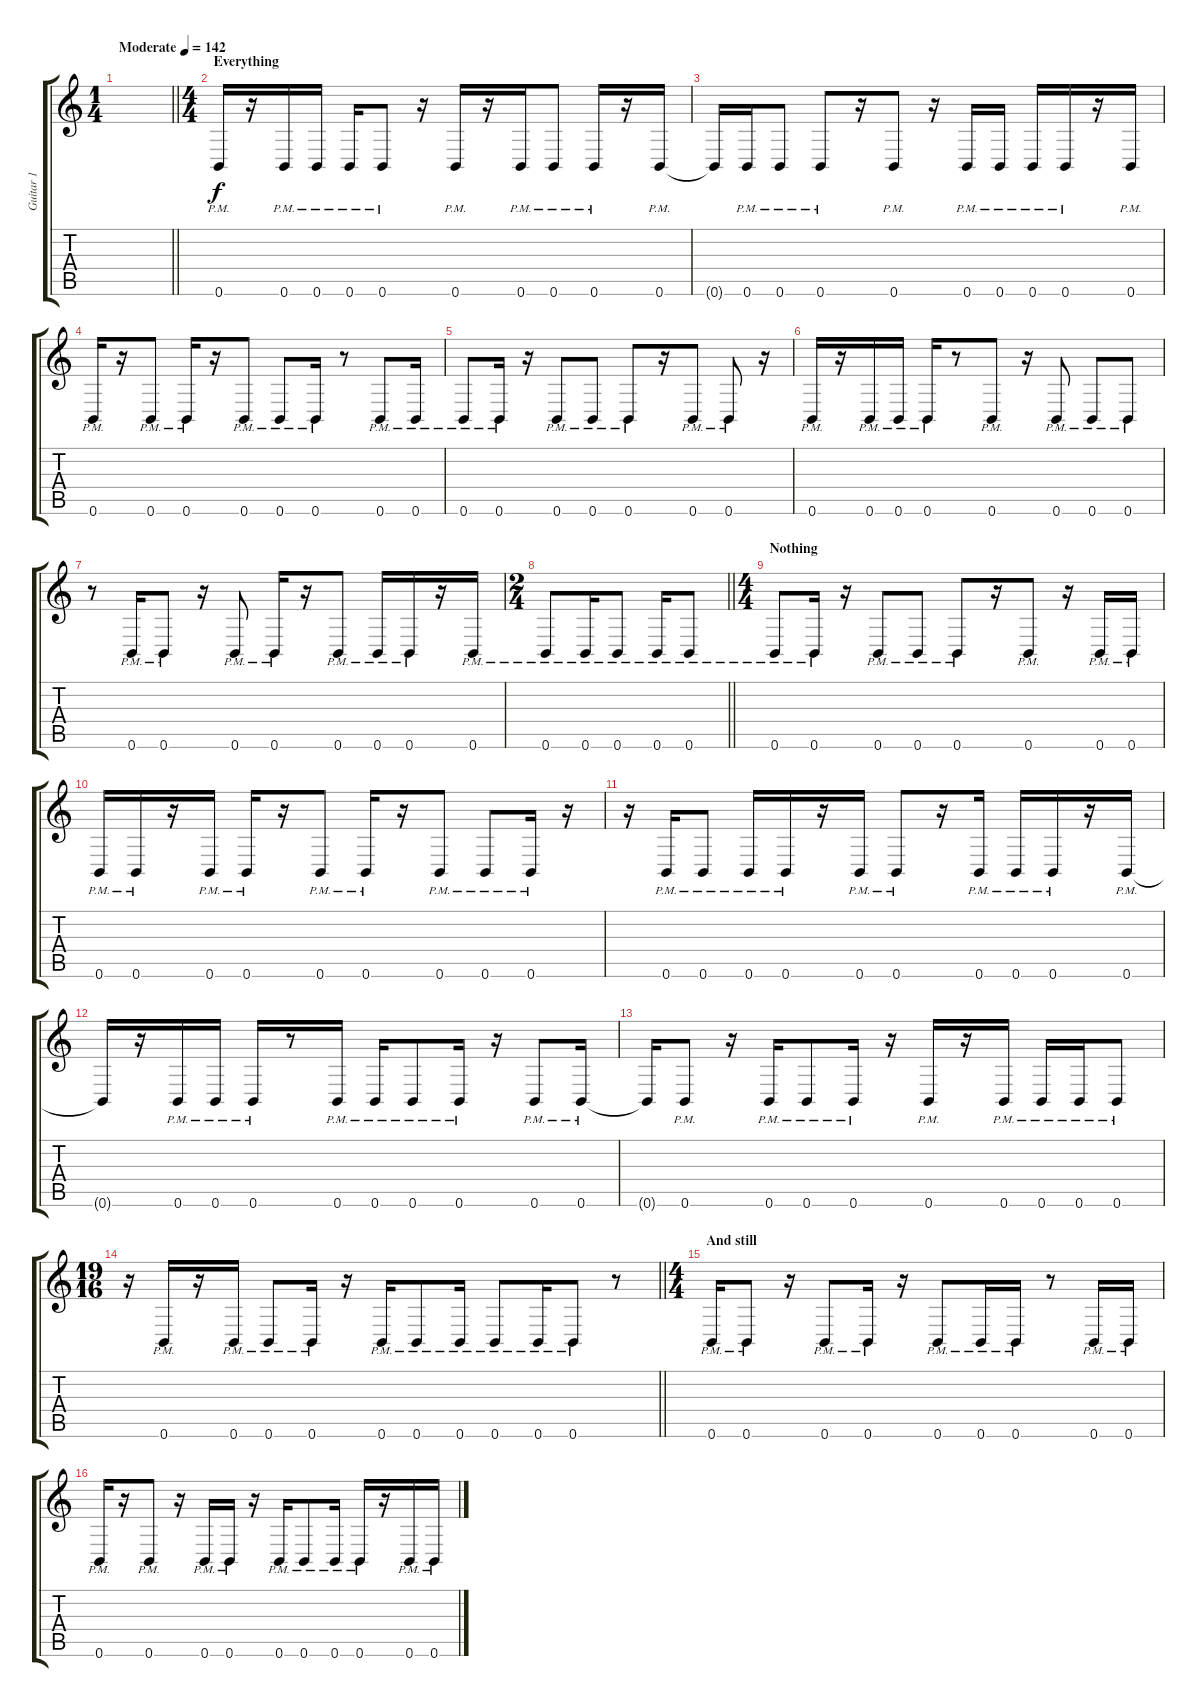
\track ("Guitar 1" "Guitar 1") {instrument distortionguitar}
\staff {score tabs}
\tuning (Db4 Ab3 E3 B2 Gb2 B1) {hide}
\ts (1 4)
\tempo (142 "Moderate")
\clef g2
\barLineRight lightlight
\ks c
|
\ts (4 4)
\section ("" "Everything")
0.6{pm}.16 r.16 0.6{pm}.16 0.6{pm}.16 0.6{pm}.16 0.6{pm}.8 r.16 0.6{pm}.16 r.16 0.6{pm}.16 0.6{pm}.8 0.6{pm}.16 r.16 0.6{pm}.16 |
0.6{t}.16 0.6{pm}.16 0.6{pm}.8 0.6{pm}.8 r.16 0.6{pm}.8 r.16 0.6{pm}.16 0.6{pm}.16 0.6{pm}.16 0.6{pm}.16 r.16 0.6{pm}.16 |
0.6{pm}.16 r.16 0.6{pm}.8 0.6{pm}.16 r.16 0.6{pm}.8 0.6{pm}.8 0.6{pm}.16 r.8 0.6{pm}.8 0.6{pm}.16 |
0.6{pm}.8 0.6{pm}.16 r.16 0.6{pm}.8 0.6{pm}.8 0.6{pm}.8 r.16 0.6{pm}.8 0.6{pm}.8 r.16 |
0.6{pm}.16 r.16 0.6{pm}.16 0.6{pm}.16 0.6{pm}.16 r.8 0.6{pm}.8 r.16 0.6{pm}.8 0.6{pm}.8 0.6{pm}.8 |
r.8 0.6{pm}.16 0.6{pm}.8 r.16 0.6{pm}.8 0.6{pm}.16 r.16 0.6{pm}.8 0.6{pm}.16 0.6{pm}.16 r.16 0.6{pm}.16 |
\ts (2 4)
\barLineRight lightlight
0.6{pm}.8 0.6{pm}.16 0.6{pm}.8 0.6{pm}.16 0.6{pm}.8 |
\ts (4 4)
\section ("" "Nothing")
0.6{pm}.8 0.6{pm}.16 r.16 0.6{pm}.8 0.6{pm}.8 0.6{pm}.8 r.16 0.6{pm}.8 r.16 0.6{pm}.16 0.6{pm}.16 |
0.6{pm}.16 0.6{pm}.16 r.16 0.6{pm}.16 0.6{pm}.16 r.16 0.6{pm}.8 0.6{pm}.16 r.16 0.6{pm}.8 0.6{pm}.8 0.6{pm}.16 r.16 |
r.16 0.6{pm}.16 0.6{pm}.8 0.6{pm}.16 0.6{pm}.16 r.16 0.6{pm}.16 0.6{pm}.8 r.16 0.6{pm}.16 0.6{pm}.16 0.6{pm}.16 r.16 0.6{pm}.16 |
0.6{t}.16 r.16 0.6{pm}.16 0.6{pm}.16 0.6{pm}.16 r.8 0.6{pm}.16 0.6{pm}.16 0.6{pm}.8 0.6{pm}.16 r.16 0.6{pm}.8 0.6{pm}.16 |
0.6{t}.16 0.6{pm}.8 r.16 0.6{pm}.16 0.6{pm}.8 0.6{pm}.16 r.16 0.6{pm}.16 r.16 0.6{pm}.16 0.6{pm}.16 0.6{pm}.16 0.6{pm}.8 |
\ts (19 16)
\barLineRight lightlight
r.16 0.6{pm}.16 r.16 0.6{pm}.16 0.6{pm}.8 0.6{pm}.16 r.16 0.6{pm}.16 0.6{pm}.8 0.6{pm}.16 0.6{pm}.8 0.6{pm}.16 0.6{pm}.8 r.8 |
\ts (4 4)
\section ("" "And still")
0.6{pm}.16 0.6{pm}.8 r.16 0.6{pm}.8 0.6{pm}.16 r.16 0.6{pm}.8 0.6{pm}.16 0.6{pm}.16 r.8 0.6{pm}.16 0.6{pm}.16 |
0.6{pm}.16 r.16 0.6{pm}.8 r.16 0.6{pm}.16 0.6{pm}.16 r.16 0.6{pm}.16 0.6{pm}.8 0.6{pm}.16 0.6{pm}.16 r.16 0.6{pm}.16 0.6{pm}.16
